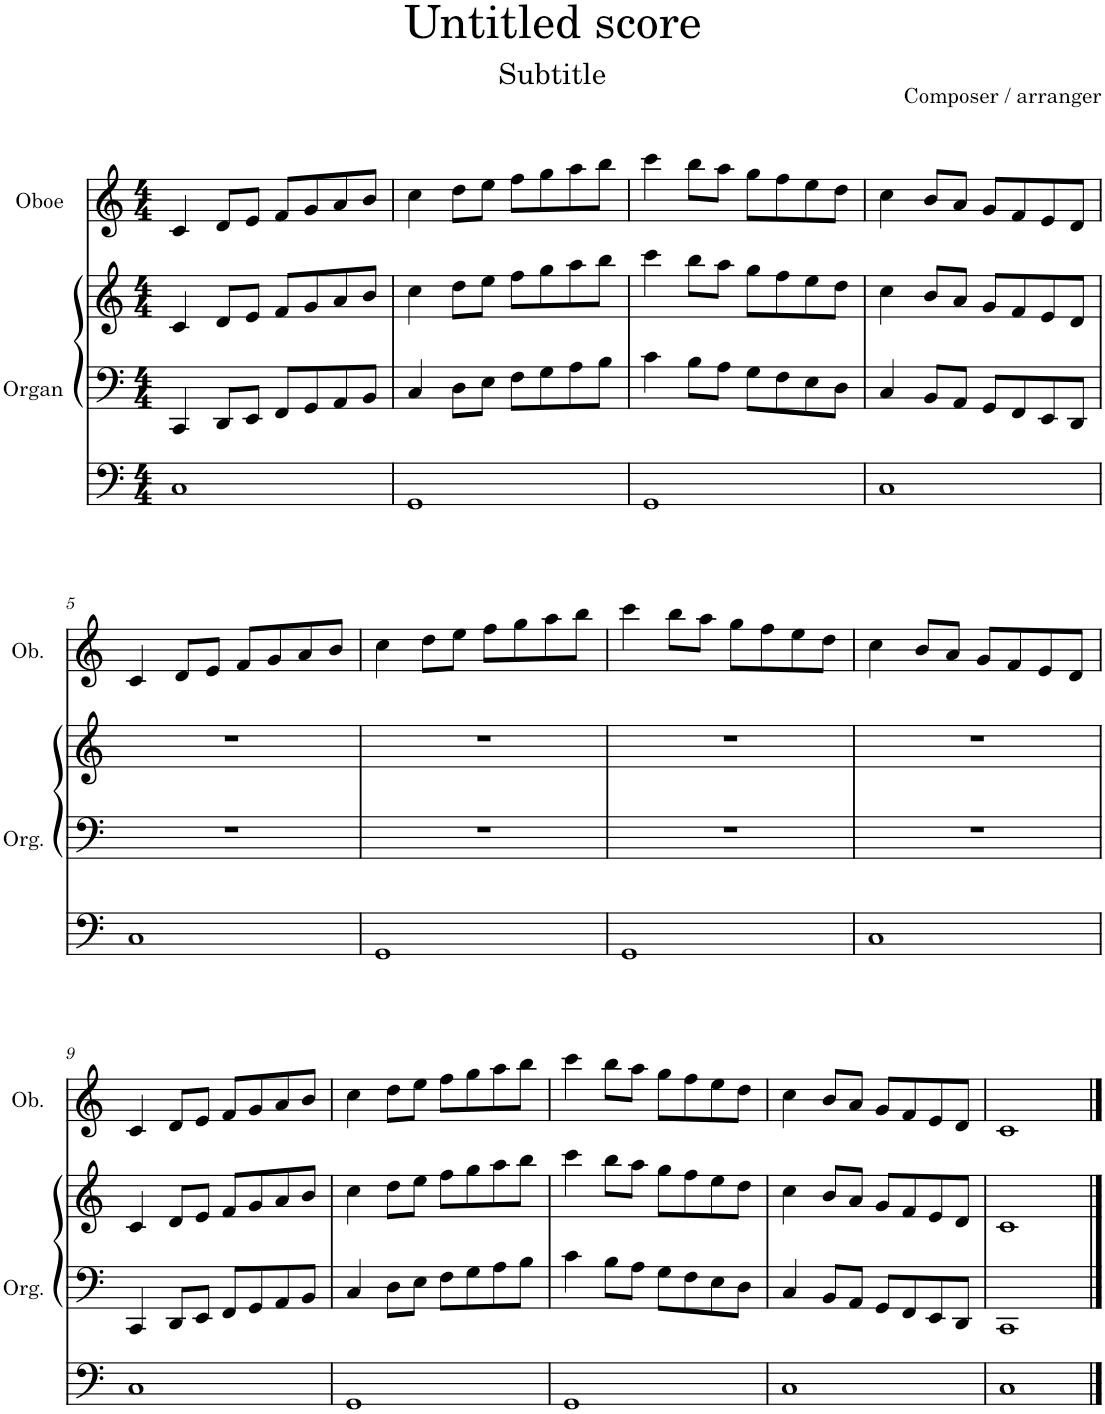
**kern	**kern	**kern	**kern
*part2	*part2	*part2	*part1
*staff4	*staff3	*staff2	*staff1
*I"Organ	*	*	*I"Oboe
*I'Org.	*	*	*I'Ob.
*clefF4	*clefF4	*clefG2	*clefG2
*k[]	*k[]	*k[]	*k[]
*M4/4	*M4/4	*M4/4	*M4/4
=1	=1	=1	=1
1C	4CC/	4c/	4c/
.	8DD/L	8d/L	8d/L
.	8EE/J	8e/J	8e/J
.	8FF/L	8f/L	8f/L
.	8GG/	8g/	8g/
.	8AA/	8a/	8a/
.	8BB/J	8b/J	8b/J
=2	=2	=2	=2
1GG	4C/	4cc\	4cc\
.	8D\L	8dd\L	8dd\L
.	8E\J	8ee\J	8ee\J
.	8F\L	8ff\L	8ff\L
.	8G\	8gg\	8gg\
.	8A\	8aa\	8aa\
.	8B\J	8bb\J	8bb\J
=3	=3	=3	=3
1GG	4c\	4ccc\	4ccc\
.	8B\L	8bb\L	8bb\L
.	8A\J	8aa\J	8aa\J
.	8G\L	8gg\L	8gg\L
.	8F\	8ff\	8ff\
.	8E\	8ee\	8ee\
.	8D\J	8dd\J	8dd\J
=4	=4	=4	=4
1C	4C/	4cc\	4cc\
.	8BB/L	8b/L	8b/L
.	8AA/J	8a/J	8a/J
.	8GG/L	8g/L	8g/L
.	8FF/	8f/	8f/
.	8EE/	8e/	8e/
.	8DD/J	8d/J	8d/J
!!LO:LB:g=z
=5	=5	=5	=5
*	*^	*^	*
1C	1r	1C	1r	1c	4c/
.	.	.	.	.	8d/L
.	.	.	.	.	8e/J
.	.	.	.	.	8f/L
.	.	.	.	.	8g/
.	.	.	.	.	8a/
.	.	.	.	.	8b/J
=6	=6	=6	=6	=6	=6
1GG	1r	1C	1r	1c	4cc\
.	.	.	.	.	8dd\L
.	.	.	.	.	8ee\J
.	.	.	.	.	8ff\L
.	.	.	.	.	8gg\
.	.	.	.	.	8aa\
.	.	.	.	.	8bb\J
=7	=7	=7	=7	=7	=7
1GG	1r	1C	1r	1c	4ccc\
.	.	.	.	.	8bb\L
.	.	.	.	.	8aa\J
.	.	.	.	.	8gg\L
.	.	.	.	.	8ff\
.	.	.	.	.	8ee\
.	.	.	.	.	8dd\J
=8	=8	=8	=8	=8	=8
1C	1r	1C	1r	1c	4cc\
.	.	.	.	.	8b/L
.	.	.	.	.	8a/J
.	.	.	.	.	8g/L
.	.	.	.	.	8f/
.	.	.	.	.	8e/
.	.	.	.	.	8d/J
*	*v	*v	*	*	*
*	*	*v	*v	*
!!LO:LB:g=z
=9	=9	=9	=9
1C	4CC/	4c/	4c/
.	8DD/L	8d/L	8d/L
.	8EE/J	8e/J	8e/J
.	8FF/L	8f/L	8f/L
.	8GG/	8g/	8g/
.	8AA/	8a/	8a/
.	8BB/J	8b/J	8b/J
=10	=10	=10	=10
1GG	4C/	4cc\	4cc\
.	8D\L	8dd\L	8dd\L
.	8E\J	8ee\J	8ee\J
.	8F\L	8ff\L	8ff\L
.	8G\	8gg\	8gg\
.	8A\	8aa\	8aa\
.	8B\J	8bb\J	8bb\J
=11	=11	=11	=11
1GG	4c\	4ccc\	4ccc\
.	8B\L	8bb\L	8bb\L
.	8A\J	8aa\J	8aa\J
.	8G\L	8gg\L	8gg\L
.	8F\	8ff\	8ff\
.	8E\	8ee\	8ee\
.	8D\J	8dd\J	8dd\J
=12	=12	=12	=12
1C	4C/	4cc\	4cc\
.	8BB/L	8b/L	8b/L
.	8AA/J	8a/J	8a/J
.	8GG/L	8g/L	8g/L
.	8FF/	8f/	8f/
.	8EE/	8e/	8e/
.	8DD/J	8d/J	8d/J
=13	=13	=13	=13
1C	1CC	1c	1c
==	==	==	==
*-	*-	*-	*-
